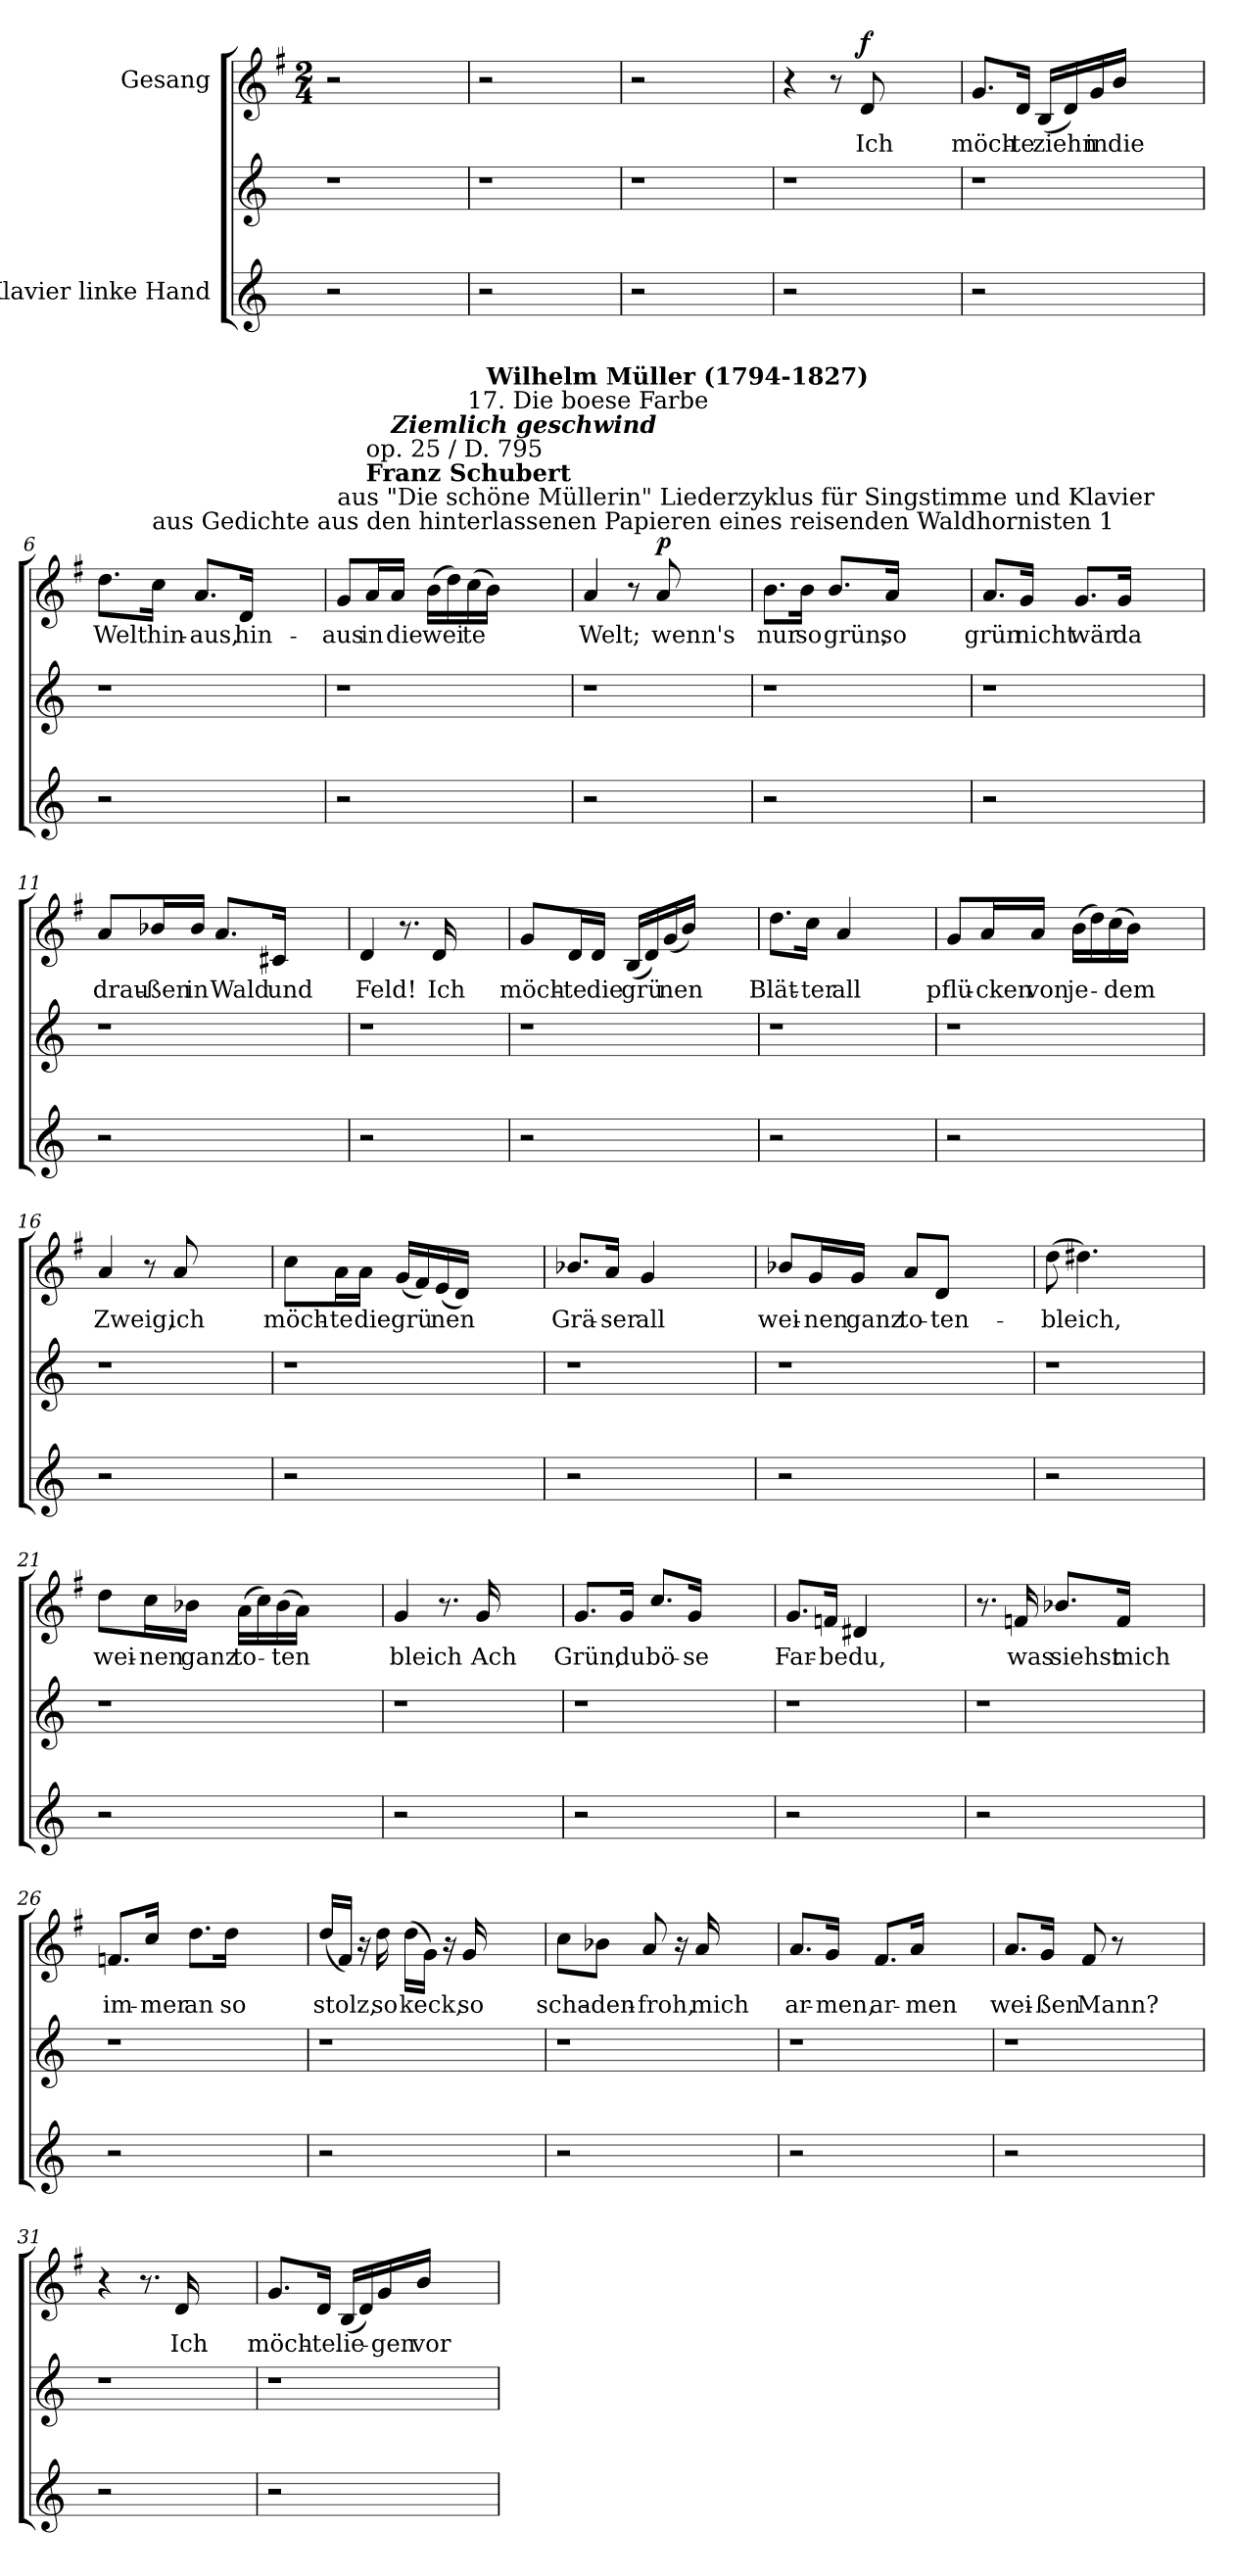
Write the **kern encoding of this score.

**kern	**kern	**kern	**text	**dynam
*part2	*part2	*part1	*part1	*part1
*staff3	*staff2	*staff1	*staff1	*staff1
*I"Klavier linke Hand	*	*I"Gesang	*	*
*clefG2	*clefG2	*clefG2	*	*
*k[]	*k[]	*k[f#]	*	*
*	*	*M2/4	*	*
=1	=1	=1	=1	=1
2r	1r	2r	.	.
2ryy	.	2ryy	.	.
=2	=2	=2	=2	=2
2r	1r	2r	.	.
2ryy	.	2ryy	.	.
=3	=3	=3	=3	=3
2r	1r	2r	.	.
2ryy	.	2ryy	.	.
=4	=4	=4	=4	=4
2r	1r	4r	.	.
.	.	8r	.	.
!	!	!	!LO:LY:b	!LO:DY:b
.	.	8d/	Ich	f
2ryy	.	2ryy	.	.
=5	=5	=5	=5	=5
!	!	!	!LO:LY:b	!
2r	1r	8.g/L	möch-	.
!	!	!	!LO:LY:b	!
.	.	16d/Jk	te	.
!	!	!	!LO:LY:b	!
.	.	(16B/LL	ziehn	.
.	.	16d/)	.	.
!	!	!	!LO:LY:b	!
.	.	16g/	in	.
!	!	!	!LO:LY:b	!
.	.	16b/JJ	die	.
2ryy	.	2ryy	.	.
=6	=6	=6	=6	=6
!	!	!	!LO:LY:b	!
2r	1r	8.dd\L	Welt	.
!	!	!LO:TX:a:t=aus Gedichte aus den hinterlassenen Papieren eines reisenden Waldhornisten 1	!	!
!	!	!	!LO:LY:b	!
.	.	16cc\Jk	hin-	.
!	!	!	!LO:LY:b	!
.	.	8.a/L	aus,	.
!	!	!	!LO:LY:b	!
.	.	16d/Jk	hin-	.
2ryy	.	2ryy	.	.
!!LO:LB:g=z
=7	=7	=7	=7	=7
!	!	!LO:TX:a:t=aus "Die schöne Müllerin" Liederzyklus für Singstimme und Klavier	!	!
!	!	!	!LO:LY:b	!
2r	1r	8g/L	aus	.
!	!	!LO:TX:a:B:t=Franz Schubert	!	!
!	!	!LO:TX:a:t=op. 25 / D. 795	!	!
!	!	!	!LO:LY:b	!
.	.	16a/L	in	.
!	!	!LO:TX:a:Bi:t=Ziemlich geschwind	!	!
!	!	!	!LO:LY:b	!
.	.	16a/JJ	die	.
!	!	!	!LO:LY:b	!
.	.	(16b\LL	wei	.
.	.	16dd\)	.	.
!	!	!LO:TX:a:t=17. Die boese Farbe	!	!
!	!	!	!LO:LY:b	!
.	.	(16cc\	te	.
!	!	!LO:TX:a:B:t=Wilhelm Müller (1794-1827)	!	!
.	.	16b\JJ)	.	.
2ryy	.	2ryy	.	.
!!LO:LB:g=z
=8	=8	=8	=8	=8
!	!	!	!LO:LY:b	!
2r	1r	4a/	Welt;	.
.	.	8r	.	.
!	!	!	!LO:LY:b	!LO:DY:b
.	.	8a/	wenn's	p
2ryy	.	2ryy	.	.
=9	=9	=9	=9	=9
!	!	!	!LO:LY:b	!
2r	1r	8.b\L	nur	.
!	!	!	!LO:LY:b	!
.	.	16b\Jk	so	.
!	!	!	!LO:LY:b	!
.	.	8.b/L	grün,	.
!	!	!	!LO:LY:b	!
.	.	16a/Jk	so	.
2ryy	.	2ryy	.	.
=10	=10	=10	=10	=10
!	!	!	!LO:LY:b	!
2r	1r	8.a/L	grün	.
!	!	!	!LO:LY:b	!
.	.	16g/Jk	nicht	.
!	!	!	!LO:LY:b	!
.	.	8.g/L	wär	.
!	!	!	!LO:LY:b	!
.	.	16g/Jk	da	.
2ryy	.	2ryy	.	.
=11	=11	=11	=11	=11
!	!	!	!LO:LY:b	!
2r	1r	8a/L	drau-	.
!	!	!	!LO:LY:b	!
.	.	16b-X/L	ßen	.
!	!	!	!LO:LY:b	!
.	.	16b-/JJ	in	.
!	!	!	!LO:LY:b	!
.	.	8.a/L	Wald	.
!	!	!	!LO:LY:b	!
.	.	16c#X/Jk	und	.
2ryy	.	2ryy	.	.
=12	=12	=12	=12	=12
!	!	!	!LO:LY:b	!
2r	1r	4d/	Feld!	.
.	.	8.r	.	.
!	!	!	!LO:LY:b	!
.	.	16d/	Ich	.
2ryy	.	2ryy	.	.
!!LO:LB:g=z
=13	=13	=13	=13	=13
!	!	!	!LO:LY:b	!
2r	1r	8g/L	möch-	.
!	!	!	!LO:LY:b	!
.	.	16d/L	te	.
!	!	!	!LO:LY:b	!
.	.	16d/JJ	die	.
!	!	!	!LO:LY:b	!
.	.	(16B/LL	grü	.
.	.	16d/)	.	.
!	!	!	!LO:LY:b	!
.	.	(16g/	nen	.
.	.	16b/JJ)	.	.
2ryy	.	2ryy	.	.
=14	=14	=14	=14	=14
!	!	!	!LO:LY:b	!
2r	1r	8.dd\L	Blät-	.
!	!	!	!LO:LY:b	!
.	.	16cc\Jk	ter	.
!	!	!	!LO:LY:b	!
.	.	4a/	all	.
2ryy	.	2ryy	.	.
=15	=15	=15	=15	=15
!	!	!	!LO:LY:b	!
2r	1r	8g/L	pflü-	.
!	!	!	!LO:LY:b	!
.	.	16a/L	cken	.
!	!	!	!LO:LY:b	!
.	.	16a/JJ	von	.
!	!	!	!LO:LY:b	!
.	.	(16b\LL	je-	.
.	.	16dd\)	.	.
!	!	!	!LO:LY:b	!
.	.	(16cc\	dem	.
.	.	16b\JJ)	.	.
2ryy	.	2ryy	.	.
=16	=16	=16	=16	=16
!	!	!	!LO:LY:b	!
2r	1r	4a/	Zweig,	.
.	.	8r	.	.
!	!	!	!LO:LY:b	!
.	.	8a/	ich	.
2ryy	.	2ryy	.	.
!!LO:PB:g=z
=17	=17	=17	=17	=17
!	!	!	!LO:LY:b	!
2r	1r	8cc\L	möch-	.
!	!	!	!LO:LY:b	!
.	.	16a\L	te	.
!	!	!	!LO:LY:b	!
.	.	16a\JJ	die	.
!	!	!	!LO:LY:b	!
.	.	(16g/LL	grü	.
.	.	16f#/)	.	.
!	!	!	!LO:LY:b	!
.	.	(16e/	nen	.
.	.	16d/JJ)	.	.
2ryy	.	2ryy	.	.
=18	=18	=18	=18	=18
!	!	!	!LO:LY:b	!
2r	1r	8.b-X/L	Grä-	.
!	!	!	!LO:LY:b	!
.	.	16a/Jk	ser	.
!	!	!	!LO:LY:b	!
.	.	4g/	all	.
2ryy	.	2ryy	.	.
=19	=19	=19	=19	=19
!	!	!	!LO:LY:b	!
2r	1r	8b-X/L	wei-	.
!	!	!	!LO:LY:b	!
.	.	16g/L	nen	.
!	!	!	!LO:LY:b	!
.	.	16g/JJ	ganz	.
!	!	!	!LO:LY:b	!
.	.	8a/L	to-	.
!	!	!	!LO:LY:b	!
.	.	8d/J	ten-	.
2ryy	.	2ryy	.	.
=20	=20	=20	=20	=20
!	!	!	!LO:LY:b	!
2r	1r	(8dd\	bleich,	.
.	.	4.dd#X\)	.	.
2ryy	.	2ryy	.	.
!!LO:LB:g=z
=21	=21	=21	=21	=21
!	!	!	!LO:LY:b	!
2r	1r	8dd\L	wei-	.
!	!	!	!LO:LY:b	!
.	.	16cc\L	nen	.
!	!	!	!LO:LY:b	!
.	.	16b-X\JJ	ganz	.
!	!	!	!LO:LY:b	!
.	.	(16a\LL	to-	.
.	.	16cc\)	.	.
!	!	!	!LO:LY:b	!
.	.	(16b-\	ten	.
.	.	16a\JJ)	.	.
2ryy	.	2ryy	.	.
=22	=22	=22	=22	=22
!	!	!	!LO:LY:b	!
2r	1r	4g/	bleich	.
.	.	8.r	.	.
!	!	!	!LO:LY:b	!
.	.	16g/	Ach	.
2ryy	.	2ryy	.	.
=23	=23	=23	=23	=23
!	!	!	!LO:LY:b	!
2r	1r	8.g/L	Grün,	.
!	!	!	!LO:LY:b	!
.	.	16g/Jk	du	.
!	!	!	!LO:LY:b	!
.	.	8.cc/L	bö-	.
!	!	!	!LO:LY:b	!
.	.	16g/Jk	se	.
2ryy	.	2ryy	.	.
=24	=24	=24	=24	=24
!	!	!	!LO:LY:b	!
2r	1r	8.g/L	Far-	.
!	!	!	!LO:LY:b	!
.	.	16fn/Jk	be	.
!	!	!	!LO:LY:b	!
.	.	4d#X/	du,	.
2ryy	.	2ryy	.	.
!!LO:LB:g=z
=25	=25	=25	=25	=25
2r	1r	8.r	.	.
!	!	!	!LO:LY:b	!
.	.	16fn/	was	.
!	!	!	!LO:LY:b	!
.	.	8.b-X/L	siehst	.
!	!	!	!LO:LY:b	!
.	.	16f/Jk	mich	.
2ryy	.	2ryy	.	.
=26	=26	=26	=26	=26
!	!	!	!LO:LY:b	!
2r	1r	8.fn/L	im-	.
!	!	!	!LO:LY:b	!
.	.	16cc/Jk	mer	.
!	!	!	!LO:LY:b	!
.	.	8.dd\L	an	.
!	!	!	!LO:LY:b	!
.	.	16dd\Jk	so	.
2ryy	.	2ryy	.	.
=27	=27	=27	=27	=27
!	!	!	!LO:LY:b	!
2r	1r	(16dd/LL	stolz,	.
.	.	16f#/JJ)	.	.
.	.	16r	.	.
!	!	!	!LO:LY:b	!
.	.	16dd\	so	.
!	!	!	!LO:LY:b	!
.	.	(16dd\LL	keck,	.
.	.	16g\JJ)	.	.
.	.	16r	.	.
!	!	!	!LO:LY:b	!
.	.	16g/	so	.
2ryy	.	2ryy	.	.
!!LO:LB:g=z
=28	=28	=28	=28	=28
!	!	!	!LO:LY:b	!
2r	1r	8cc\L	scha-	.
!	!	!	!LO:LY:b	!
.	.	8b-X\J	den-	.
!	!	!	!LO:LY:b	!
.	.	8a/	froh,	.
.	.	16r	.	.
!	!	!	!LO:LY:b	!
.	.	16a/	mich	.
2ryy	.	2ryy	.	.
=29	=29	=29	=29	=29
!	!	!	!LO:LY:b	!
2r	1r	8.a/L	ar-	.
!	!	!	!LO:LY:b	!
.	.	16g/Jk	men,	.
!	!	!	!LO:LY:b	!
.	.	8.f#/L	ar-	.
!	!	!	!LO:LY:b	!
.	.	16a/Jk	men	.
2ryy	.	2ryy	.	.
=30	=30	=30	=30	=30
!	!	!	!LO:LY:b	!
2r	1r	8.a/L	wei-	.
!	!	!	!LO:LY:b	!
.	.	16g/Jk	ßen	.
!	!	!	!LO:LY:b	!
.	.	8f#/	Mann?	.
.	.	8r	.	.
2ryy	.	2ryy	.	.
!!LO:PB:g=z
=31	=31	=31	=31	=31
2r	1r	4r	.	.
.	.	8.r	.	.
!	!	!	!LO:LY:b	!
.	.	16d/	Ich	.
2ryy	.	2ryy	.	.
=32	=32	=32	=32	=32
!	!	!	!LO:LY:b	!
2r	1r	8.g/L	möch-	.
!	!	!	!LO:LY:b	!
.	.	16d/Jk	te	.
!	!	!	!LO:LY:b	!
.	.	(16B/LL	lie-	.
.	.	16d/)	.	.
!	!	!	!LO:LY:b	!
.	.	16g/	gen	.
!	!	!	!LO:LY:b	!
.	.	16b/JJ	vor	.
2ryy	.	2ryy	.	.
=	=	=	=	=
*-	*-	*-	*-	*-
